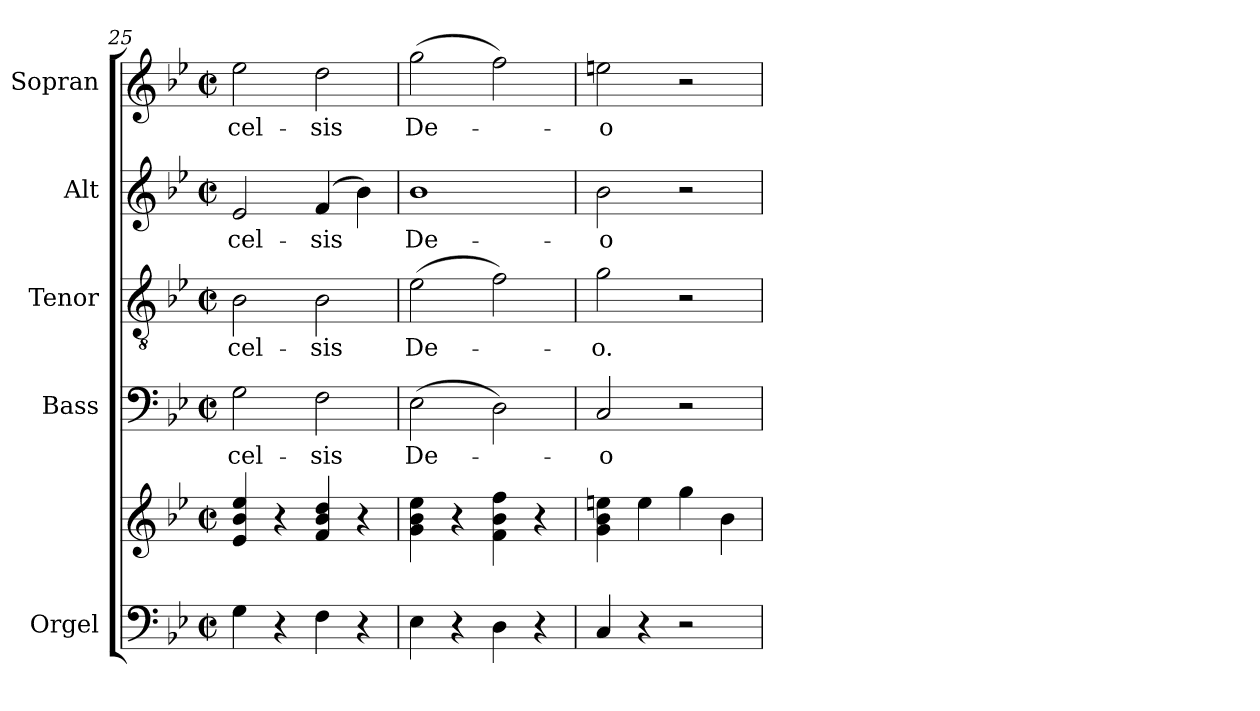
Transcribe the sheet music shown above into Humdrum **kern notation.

**kern	**kern	**kern	**text	**kern	**text	**kern	**text	**kern	**text
*part5	*part5	*part4	*part4	*part3	*part3	*part2	*part2	*part1	*part1
*staff6	*staff5	*staff4	*staff4	*staff3	*staff3	*staff2	*staff2	*staff1	*staff1
*I"Orgel	*	*I"Bass	*	*I"Tenor	*	*I"Alt	*	*I"Sopran	*
*I'Org.	*	*I'B.	*	*I'T.	*	*I'A.	*	*I'S.	*
*clefF4	*clefG2	*clefF4	*	*clefGv2	*	*clefG2	*	*clefG2	*
*k[b-e-]	*k[b-e-]	*k[b-e-]	*	*k[b-e-]	*	*k[b-e-]	*	*k[b-e-]	*
*B-:	*B-:	*B-:	*	*B-:	*	*B-:	*	*B-:	*
*M2/2	*M2/2	*M2/2	*	*M2/2	*	*M2/2	*	*M2/2	*
*met(c|)	*met(c|)	*met(c|)	*	*met(c|)	*	*met(c|)	*	*met(c|)	*
=25	=25	=25	=25	=25	=25	=25	=25	=25	=25
!	!	!	!LO:LY:b	!	!LO:LY:b	!	!LO:LY:b	!	!LO:LY:b
4G\	4e-/ 4b-/ 4ee-/	2G\	-cel-	2B-\	-cel-	2e-/	-cel-	2ee-\	-cel-
4r	4r	.	.	.	.	.	.	.	.
!	!	!	!LO:LY:b	!	!LO:LY:b	!	!LO:LY:b	!	!LO:LY:b
4F\	4f/ 4b-/ 4dd/	2F\	-sis	2B-\	-sis	(4f/	-sis	2dd\	-sis
4r	4r	.	.	.	.	4b-\)	.	.	.
=26	=26	=26	=26	=26	=26	=26	=26	=26	=26
!	!	!	!LO:LY:b	!	!LO:LY:b	!	!LO:LY:b	!	!LO:LY:b
4E-\	4g\ 4b-\ 4ee-\	(>2E-\	De-	(>2e-\	De-	1b-	De-	(>2gg\	De-
4r	4r	.	.	.	.	.	.	.	.
4D\	4f\ 4b-\ 4ff\	2D\)	.	2f\)	.	.	.	2ff\)	.
4r	4r	.	.	.	.	.	.	.	.
=27	=27	=27	=27	=27	=27	=27	=27	=27	=27
!	!	!	!LO:LY:b	!	!LO:LY:b	!	!LO:LY:b	!	!LO:LY:b
4C/	4g\ 4b-\ 4een\	2C/	-o	2g\	-o.	2b-\	-o	2een\	-o
4r	4ee\	.	.	.	.	.	.	.	.
2r	4gg\	2r	.	2r	.	2r	.	2r	.
.	4b-\	.	.	.	.	.	.	.	.
=	=	=	=	=	=	=	=	=	=
*-	*-	*-	*-	*-	*-	*-	*-	*-	*-
